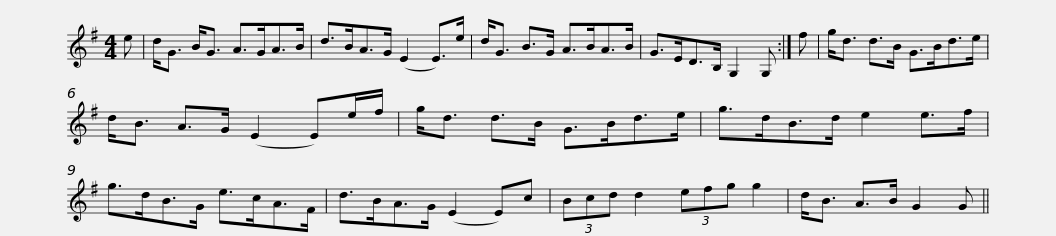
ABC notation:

X:1
L:1/8
M:4/4
I:linebreak $
K:G
V:1 treble
V:1
 e | d<G B<G A>GA>B | d>BA>G (E2 E>)e | d<G B>G A>BA>B | G>ED>B, G,2 G, :| %5
 f |$ g<d d>B G>Bd>e | d<B A>G (E2 E)e/f/ | g<d d>B G>Bd>e | g>dB>d e2 e>f | %10
 g>dB>G e>cA>F |$ d>BA>G (E2 E)c | (3Bcd d2 (3efg g2 | d<B A>B G2 G || %14
